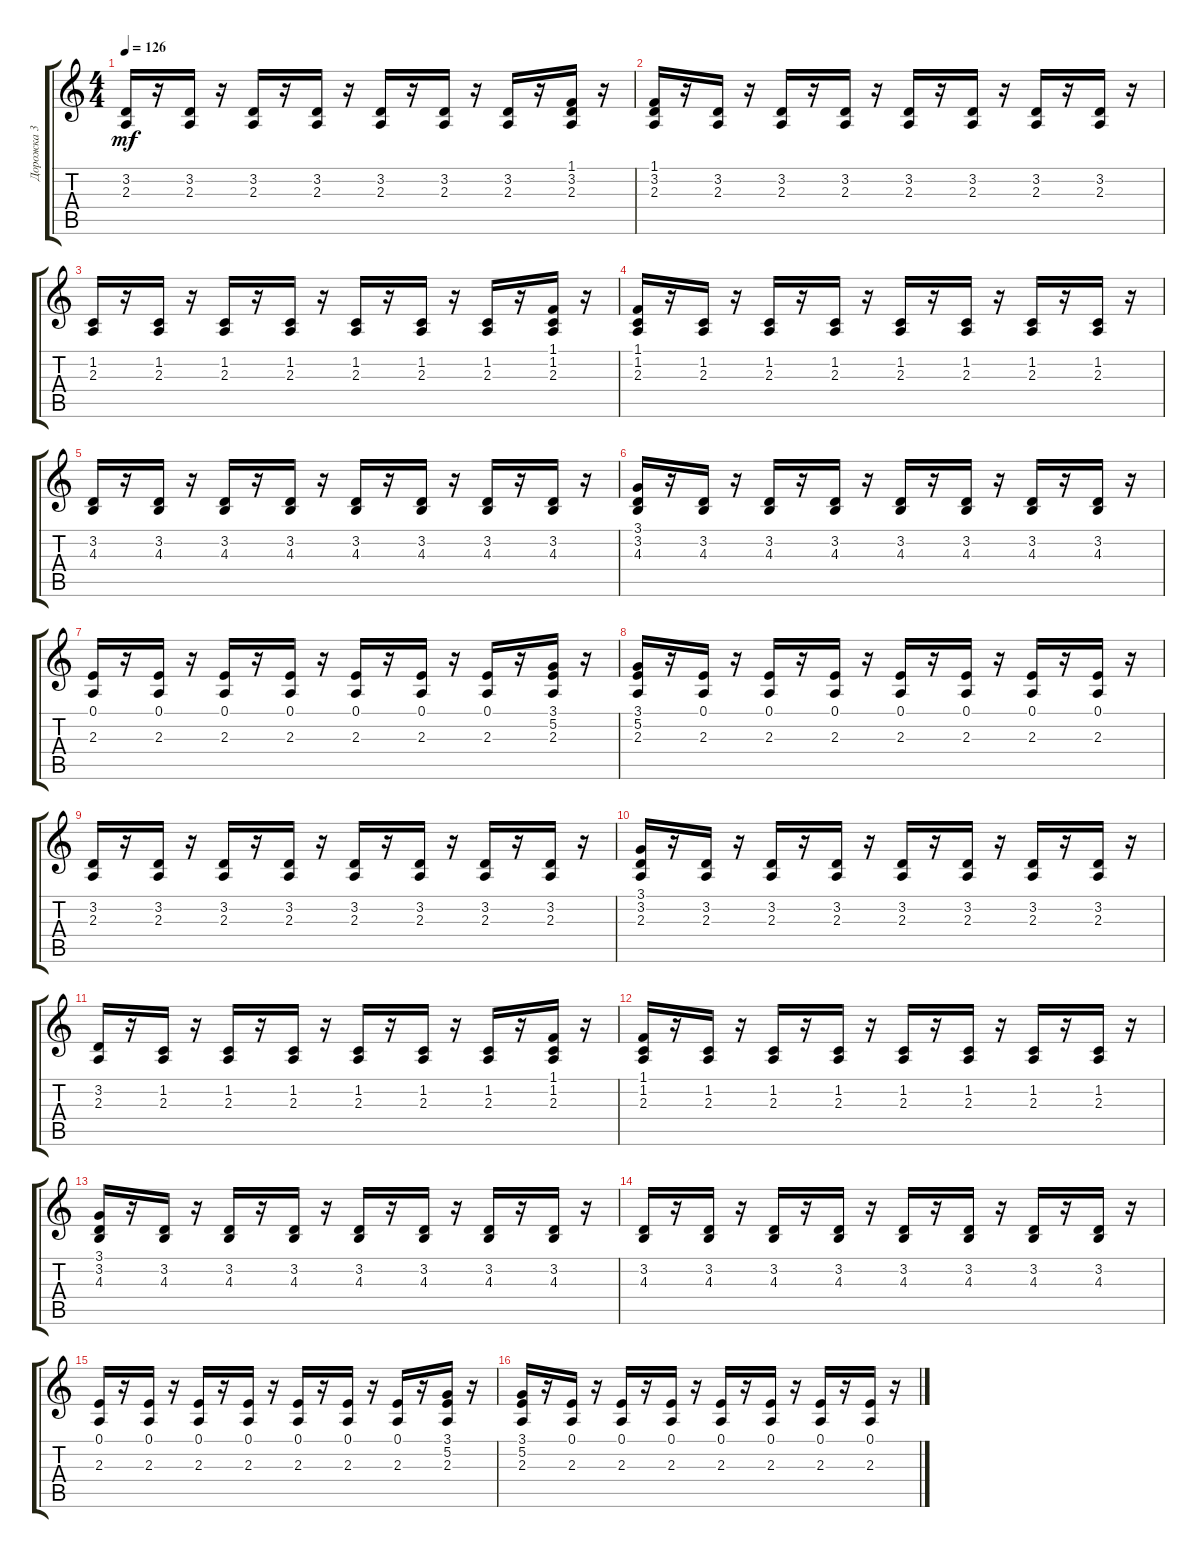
\track ("Дорожка 3" "Дорожка 3") {instrument electricpiano2}
\staff {score tabs}
\tuning (E4 B3 G3 D3 A2 E2) {hide}
\ts (4 4)
\tempo 126
\clef g2
\ks c
(3.2 2.3).16{dy mf} r.16 (3.2 2.3).16 r.16 (3.2 2.3).16 r.16 (3.2 2.3).16 r.16 (3.2 2.3).16 r.16 (3.2 2.3).16 r.16 (3.2 2.3).16 r.16 (1.1 3.2 2.3).16 r.16 |
(1.1 3.2 2.3).16 r.16 (3.2 2.3).16 r.16 (3.2 2.3).16 r.16 (3.2 2.3).16 r.16 (3.2 2.3).16 r.16 (3.2 2.3).16 r.16 (3.2 2.3).16 r.16 (3.2 2.3).16 r.16 |
(1.2 2.3).16 r.16 (1.2 2.3).16 r.16 (1.2 2.3).16 r.16 (1.2 2.3).16 r.16 (1.2 2.3).16 r.16 (1.2 2.3).16 r.16 (1.2 2.3).16 r.16 (1.1 1.2 2.3).16 r.16 |
(1.1 1.2 2.3).16 r.16 (1.2 2.3).16 r.16 (1.2 2.3).16 r.16 (1.2 2.3).16 r.16 (1.2 2.3).16 r.16 (1.2 2.3).16 r.16 (1.2 2.3).16 r.16 (1.2 2.3).16 r.16 |
(3.2 4.3).16 r.16 (3.2 4.3).16 r.16 (3.2 4.3).16 r.16 (3.2 4.3).16 r.16 (3.2 4.3).16 r.16 (3.2 4.3).16 r.16 (3.2 4.3).16 r.16 (3.2 4.3).16 r.16 |
(3.1 3.2 4.3).16 r.16 (3.2 4.3).16 r.16 (3.2 4.3).16 r.16 (3.2 4.3).16 r.16 (3.2 4.3).16 r.16 (3.2 4.3).16 r.16 (3.2 4.3).16 r.16 (3.2 4.3).16 r.16 |
(0.1 2.3).16 r.16 (0.1 2.3).16 r.16 (0.1 2.3).16{balance 10} r.16 (0.1 2.3).16 r.16 (0.1 2.3).16{balance 12} r.16 (0.1 2.3).16 r.16 (0.1 2.3).16{balance 14} r.16 (3.1 5.2 2.3).16 r.16 |
(3.1 5.2 2.3).16{balance 8} r.16 (0.1 2.3).16 r.16 (0.1 2.3).16{balance 7} r.16 (0.1 2.3).16 r.16 (0.1 2.3).16{balance 5} r.16 (0.1 2.3).16 r.16 (0.1 2.3).16{balance 4} r.16 (0.1 2.3).16 r.16 |
(3.2 2.3).16{balance 3} r.16 (3.2 2.3).16 r.16 (3.2 2.3).16 r.16 (3.2 2.3).16{balance 7} r.16 (3.2 2.3).16 r.16 (3.2 2.3).16 r.16 (3.2 2.3).16{balance 9} r.16 (3.2 2.3).16 r.16 |
(3.1 3.2 2.3).16{balance 11} r.16 (3.2 2.3).16 r.16 (3.2 2.3).16{balance 12} r.16 (3.2 2.3).16 r.16 (3.2 2.3).16{balance 10} r.16 (3.2 2.3).16 r.16 (3.2 2.3).16{balance 8} r.16 (3.2 2.3).16 r.16 |
(3.2 2.3).16{balance 8} r.16 (1.2 2.3).16{balance 9} r.16 (1.2 2.3).16{balance 8} r.16 (1.2 2.3).16{balance 4} r.16 (1.2 2.3).16{balance 12} r.16 (1.2 2.3).16{balance 8} r.16 (1.2 2.3).16{balance 4} r.16 (1.1 1.2 2.3).16{balance 10} r.16 |
(1.1 1.2 2.3).16{balance 4} r.16 (1.2 2.3).16{balance 8} r.16 (1.2 2.3).16{balance 12} r.16 (1.2 2.3).16{balance 4} r.16 (1.2 2.3).16{balance 11} r.16 (1.2 2.3).16{balance 5} r.16 (1.2 2.3).16{balance 10} r.16 (1.2 2.3).16{balance 8} r.16 |
(3.1 3.2 4.3).16{balance 4} r.16 (3.2 4.3).16{balance 12} r.16 (3.2 4.3).16{balance 8} r.16 (3.2 4.3).16{balance 4} r.16 (3.2 4.3).16{balance 11} r.16 (3.2 4.3).16{balance 5} r.16 (3.2 4.3).16{balance 10} r.16 (3.2 4.3).16{balance 4} r.16 |
(3.2 4.3).16{balance 8} r.16 (3.2 4.3).16{balance 12} r.16 (3.2 4.3).16{balance 5} r.16 (3.2 4.3).16{balance 8} r.16 (3.2 4.3).16{balance 10} r.16 (3.2 4.3).16{balance 4} r.16 (3.2 4.3).16{balance 8} r.16 (3.2 4.3).16{balance 11} r.16 |
(0.1 2.3).16{balance 8} r.16 (0.1 2.3).16 r.16 (0.1 2.3).16 r.16 (0.1 2.3).16 r.16 (0.1 2.3).16 r.16 (0.1 2.3).16 r.16 (0.1 2.3).16 r.16 (3.1 5.2 2.3).16 r.16 |
(3.1 5.2 2.3).16 r.16 (0.1 2.3).16 r.16 (0.1 2.3).16 r.16 (0.1 2.3).16 r.16 (0.1 2.3).16 r.16 (0.1 2.3).16 r.16 (0.1 2.3).16 r.16 (0.1 2.3).16 r.16
